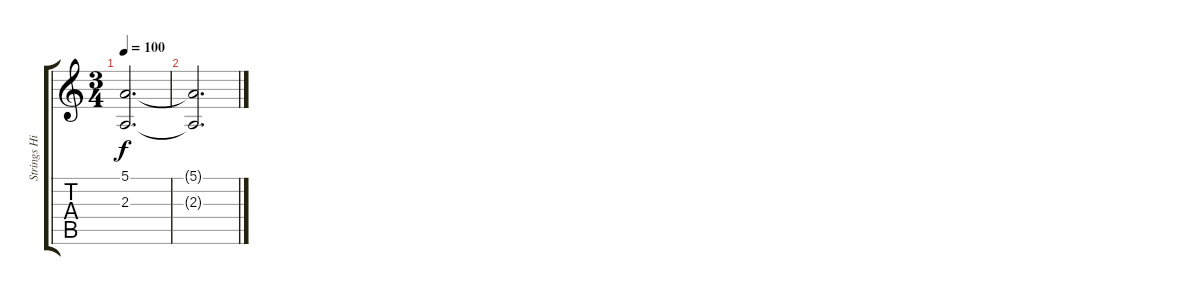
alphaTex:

\track ("Strings High" "Strings Hi") {instrument stringensemble1}
\staff {score tabs}
\tuning (E4 B3 G3 D3 A2 E2) {hide}
\ts (3 4)
\tempo 100
\clef g2
\ks c
(5.1{t} 2.3{t}).2{d dy f} |
(5.1{t} 2.3{t}).2{d}
